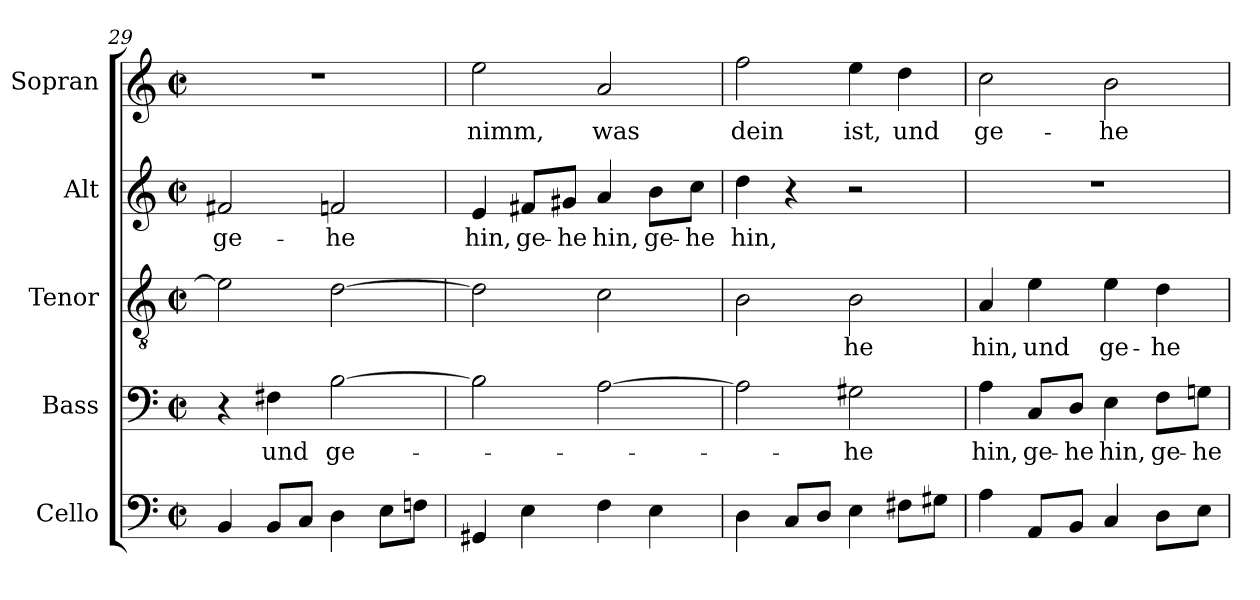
**kern	**kern	**text	**kern	**text	**kern	**text	**kern	**text
*part5	*part4	*part4	*part3	*part3	*part2	*part2	*part1	*part1
*staff5	*staff4	*staff4	*staff3	*staff3	*staff2	*staff2	*staff1	*staff1
*I"Cello	*I"Bass	*	*I"Tenor	*	*I"Alt	*	*I"Sopran	*
*	*I'B.	*	*I'T.	*	*I'A.	*	*I'S.	*
*clefF4	*clefF4	*	*clefGv2	*	*clefG2	*	*clefG2	*
*	*	*	*ITrd7c12	*	*	*	*	*
*k[]	*k[]	*	*k[]	*	*k[]	*	*k[]	*
*C:	*C:	*	*C:	*	*C:	*	*C:	*
*M2/2	*M2/2	*	*M2/2	*	*M2/2	*	*M2/2	*
*met(c|)	*met(c|)	*	*met(c|)	*	*met(c|)	*	*met(c|)	*
=29	=29	=29	=29	=29	=29	=29	=29	=29
!	!	!	!	!	!	!LO:LY:b:color=#000000	!	!
4BBi/	4r	.	2Ei\]	.	2f#Xi/	ge-	1r	.
!	!	!LO:LY:b:color=#000000	!	!	!	!	!	!
8BBi/L	4F#Xi\	und	.	.	.	.	.	.
8Ci/J	.	.	.	.	.	.	.	.
!	!	!LO:LY:b:color=#000000	!	!	!	!	!	!
!	!	!	!	!	!	!LO:LY:b:color=#000000	!	!
4Di\	[>2Bi\	ge-	[>2Di\	.	2fni/	-he	.	.
8Ei\L	.	.	.	.	.	.	.	.
8Fni\J	.	.	.	.	.	.	.	.
!!LO:PB:g=z
=30	=30	=30	=30	=30	=30	=30	=30	=30
!	!	!	!	!	!	!LO:LY:b:color=#000000	!	!
!	!	!	!	!	!	!	!	!LO:LY:b:color=#000000
4GG#Xi/	2Bi\]	.	2Di\]	.	4ei/	hin,	2eei\	nimm,
!	!	!	!	!	!	!LO:LY:b:color=#000000	!	!
4Ei\	.	.	.	.	8f#Xi/L	ge-	.	.
!	!	!	!	!	!	!LO:LY:b:color=#000000	!	!
.	.	.	.	.	8g#Xi/J	-he	.	.
!	!	!	!	!	!	!LO:LY:b:color=#000000	!	!
!	!	!	!	!	!	!	!	!LO:LY:b:color=#000000
4Fi\	[>2Ai\	.	2Ci\	.	4ai/	hin,	2ai/	was
!	!	!	!	!	!	!LO:LY:b:color=#000000	!	!
4Ei\	.	.	.	.	8bi\L	ge-	.	.
!	!	!	!	!	!	!LO:LY:b:color=#000000	!	!
.	.	.	.	.	8cci\J	-he	.	.
=31	=31	=31	=31	=31	=31	=31	=31	=31
!	!	!	!	!	!	!LO:LY:b:color=#000000	!	!
!	!	!	!	!	!	!	!	!LO:LY:b:color=#000000
4Di\	2Ai\]	.	2BBi\	.	4ddi\	hin,	2ffi\	dein
8Ci/L	.	.	.	.	4r	.	.	.
8Di/J	.	.	.	.	.	.	.	.
!	!	!LO:LY:b:color=#000000	!	!	!	!	!	!
!	!	!	!	!LO:LY:b:color=#000000	!	!	!	!
!	!	!	!	!	!	!	!	!LO:LY:b:color=#000000
4Ei\	2G#Xi\	-he	2BBi\	-he	2r	.	4eei\	ist,
!	!	!	!	!	!	!	!	!LO:LY:b:color=#000000
8F#Xi\L	.	.	.	.	.	.	4ddi\	und
8G#Xi\J	.	.	.	.	.	.	.	.
=32	=32	=32	=32	=32	=32	=32	=32	=32
!	!	!LO:LY:b:color=#000000	!	!	!	!	!	!
!	!	!	!	!LO:LY:b:color=#000000	!	!	!	!
!	!	!	!	!	!	!	!	!LO:LY:b:color=#000000
4Ai\	4Ai\	hin,	4AAi/	hin,	1r	.	2cci\	ge-
!	!	!LO:LY:b:color=#000000	!	!	!	!	!	!
!	!	!	!	!LO:LY:b:color=#000000	!	!	!	!
8AAi/L	8Ci/L	ge-	4Ei\	und	.	.	.	.
!	!	!LO:LY:b:color=#000000	!	!	!	!	!	!
8BBi/J	8Di/J	-he	.	.	.	.	.	.
!	!	!LO:LY:b:color=#000000	!	!	!	!	!	!
!	!	!	!	!LO:LY:b:color=#000000	!	!	!	!
!	!	!	!	!	!	!	!	!LO:LY:b:color=#000000
4Ci/	4Ei\	hin,	4Ei\	ge-	.	.	2bi\	-he
!	!	!LO:LY:b:color=#000000	!	!	!	!	!	!
!	!	!	!	!LO:LY:b:color=#000000	!	!	!	!
8Di\L	8Fi\L	ge-	4Di\	-he	.	.	.	.
!	!	!LO:LY:b:color=#000000	!	!	!	!	!	!
8Ei\J	8Gni\J	-he	.	.	.	.	.	.
=	=	=	=	=	=	=	=	=
*-	*-	*-	*-	*-	*-	*-	*-	*-
